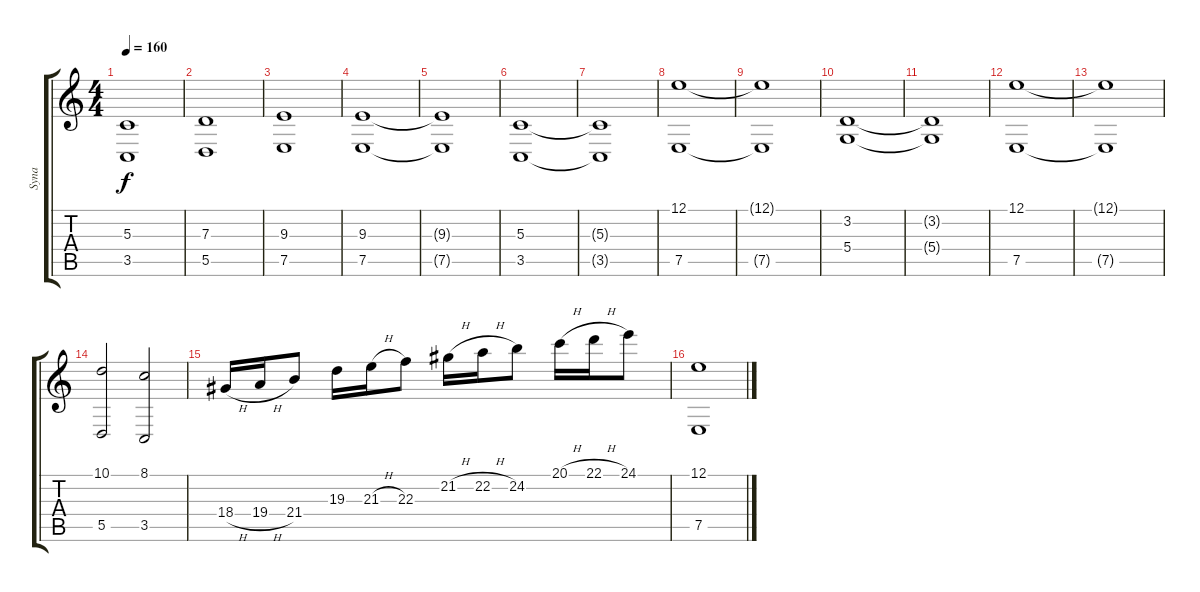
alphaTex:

\track ("Syna" "Syna") {instrument stringensemble1}
\staff {score tabs}
\tuning (E4 B3 G3 D3 A2 E2) {hide}
\ts (4 4)
\tempo 160
\clef g2
\ks c
(5.3 3.5).1{dy f} |
(7.3 5.5).1 |
(9.3 7.5).1 |
(9.3 7.5).1 |
(9.3{t} 7.5{t}).1 |
(5.3 3.5).1 |
(5.3{t} 3.5{t}).1 |
(12.1 7.5).1 |
(12.1{t} 7.5{t}).1 |
(3.2 5.4).1 |
(3.2{t} 5.4{t}).1 |
(12.1 7.5).1 |
(12.1{t} 7.5{t}).1 |
(10.1 5.5).2 (8.1 3.5).2 |
18.4{h}.16 19.4{h}.16 21.4.8 19.3.16 21.3{h}.16 22.3.8 21.2{h}.16 22.2{h}.16 24.2.8 20.1{h}.16 22.1{h}.16 24.1.8 |
(12.1 7.5).1{instrument stringensemble1}
